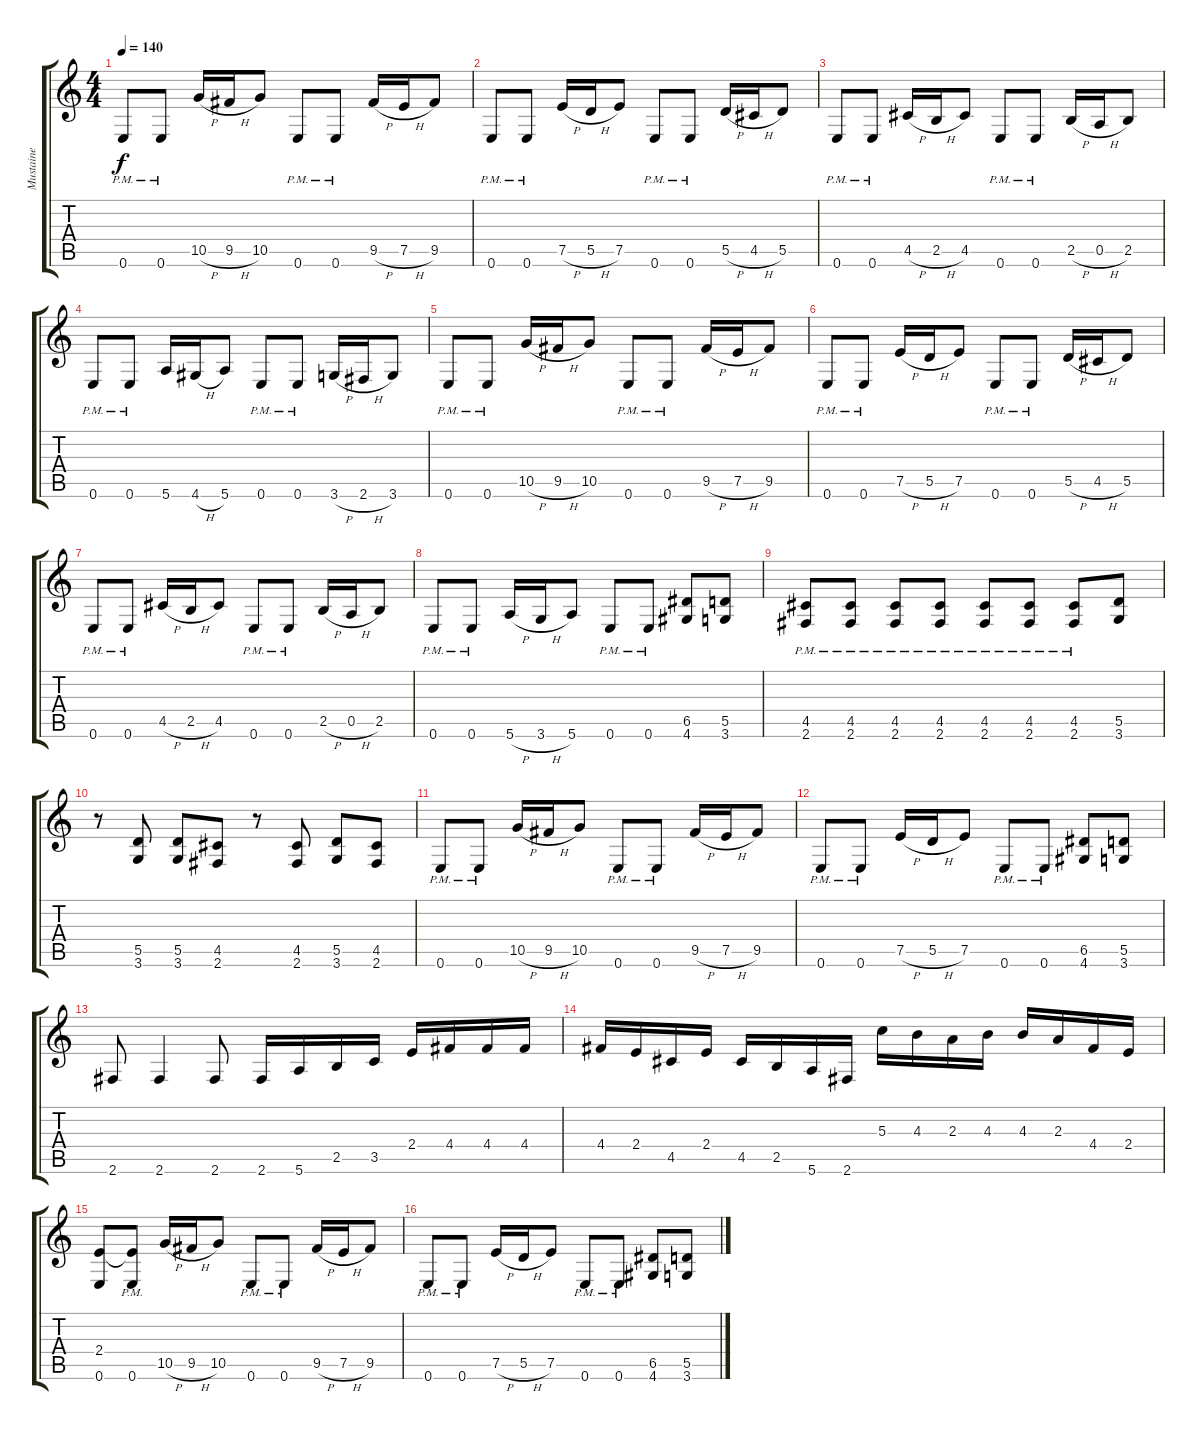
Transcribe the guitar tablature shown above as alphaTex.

\track ("Mustaine" "Mustaine") {instrument distortionguitar}
\staff {score tabs}
\tuning (E4 B3 G3 D3 A2 E2) {hide}
\ts (4 4)
\tempo 140
\clef g2
\ks c
0.6{pm}.8{dy f} 0.6{pm}.8 10.5{h}.16 9.5{h}.16 10.5.8 0.6{pm}.8 0.6{pm}.8 9.5{h}.16 7.5{h}.16 9.5.8 |
0.6{pm}.8 0.6{pm}.8 7.5{h}.16 5.5{h}.16 7.5.8 0.6{pm}.8 0.6{pm}.8 5.5{h}.16 4.5{h}.16 5.5.8 |
0.6{pm}.8 0.6{pm}.8 4.5{h}.16 2.5{h}.16 4.5.8 0.6{pm}.8 0.6{pm}.8 2.5{h}.16 0.5{h}.16 2.5.8 |
0.6{pm}.8 0.6{pm}.8 5.6.16 4.6{h}.16 5.6.8 0.6{pm}.8 0.6{pm}.8 3.6{h}.16 2.6{h}.16 3.6.8 |
0.6{pm}.8{volume 16} 0.6{pm}.8 10.5{h}.16 9.5{h}.16 10.5.8 0.6{pm}.8 0.6{pm}.8 9.5{h}.16 7.5{h}.16 9.5.8 |
0.6{pm}.8 0.6{pm}.8 7.5{h}.16 5.5{h}.16 7.5.8 0.6{pm}.8 0.6{pm}.8 5.5{h}.16 4.5{h}.16 5.5.8 |
0.6{pm}.8 0.6{pm}.8 4.5{h}.16 2.5{h}.16 4.5.8 0.6{pm}.8 0.6{pm}.8 2.5{h}.16 0.5{h}.16 2.5.8 |
0.6{pm}.8 0.6{pm}.8 5.6{h}.16 3.6{h}.16 5.6.8 0.6{pm}.8 0.6{pm}.8 (6.5 4.6).8 (5.5 3.6).8 |
(4.5{pm} 2.6{pm}).8 (4.5{pm} 2.6{pm}).8 (4.5{pm} 2.6{pm}).8 (4.5{pm} 2.6{pm}).8 (4.5{pm} 2.6{pm}).8 (4.5{pm} 2.6{pm}).8 (4.5{pm} 2.6{pm}).8 (5.5 3.6).8 |
r.8 (5.5 3.6).8 (5.5 3.6).8 (4.5 2.6).8 r.8 (4.5 2.6).8 (5.5 3.6).8 (4.5 2.6).8 |
0.6{pm}.8 0.6{pm}.8 10.5{h}.16 9.5{h}.16 10.5.8 0.6{pm}.8 0.6{pm}.8 9.5{h}.16 7.5{h}.16 9.5.8 |
0.6{pm}.8 0.6{pm}.8 7.5{h}.16 5.5{h}.16 7.5.8 0.6{pm}.8 0.6{pm}.8 (6.5 4.6).8 (5.5 3.6).8 |
2.6.8{volume 16} 2.6.4 2.6.8 2.6.16 5.6.16 2.5.16 3.5.16 2.4.16 4.4.16 4.4.16 4.4.16 |
4.4.16 2.4.16 4.5.16 2.4.16 4.5.16 2.5.16 5.6.16 2.6.16 5.3.16 4.3.16 2.3.16 4.3.16 4.3.16 2.3.16 4.4.16 2.4.16 |
(2.4 0.6).8 (2.4{t} 0.6{pm}).8 10.5{h}.16 9.5{h}.16 10.5.8 0.6{pm}.8 0.6{pm}.8 9.5{h}.16 7.5{h}.16 9.5.8 |
0.6{pm}.8 0.6{pm}.8 7.5{h}.16 5.5{h}.16 7.5.8 0.6{pm}.8 0.6{pm}.8 (6.5 4.6).8 (5.5 3.6).8
